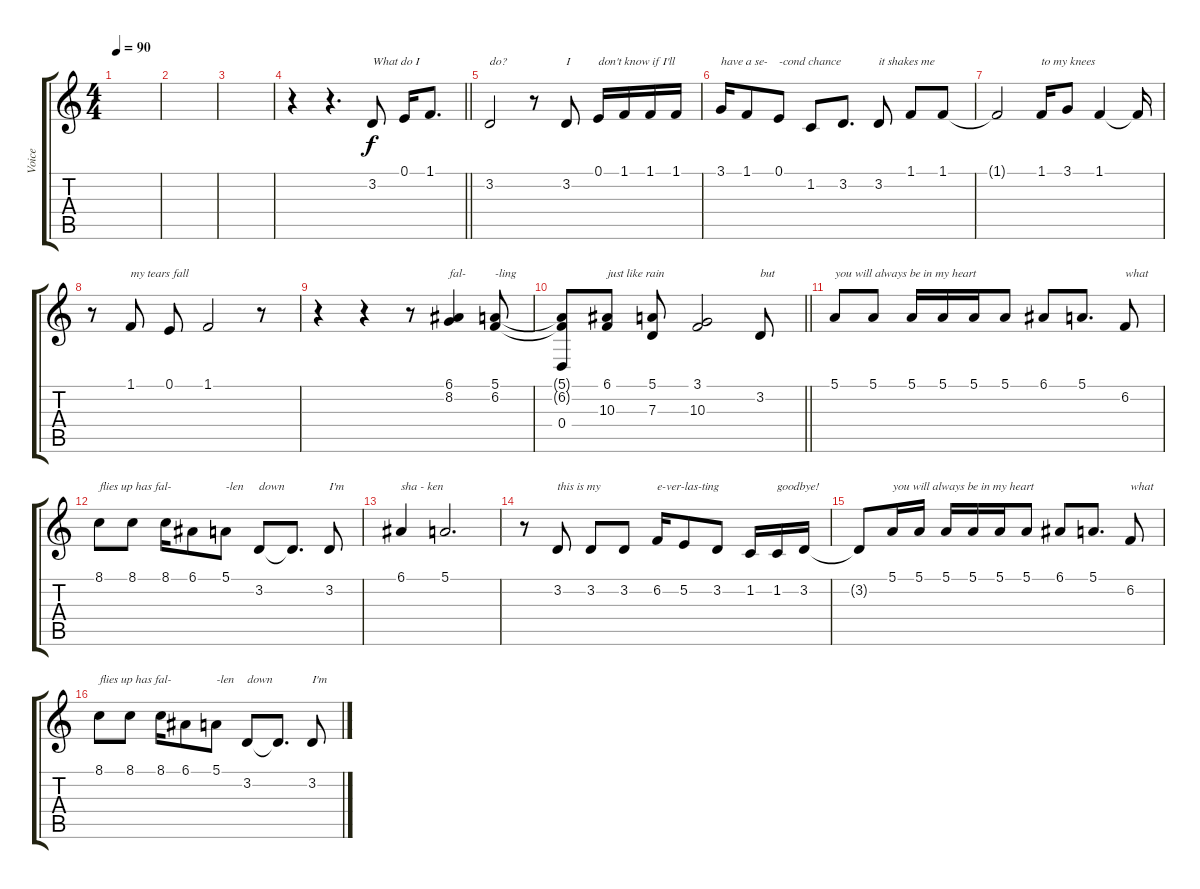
\track ("Voice" "Voice") {instrument flute}
\staff {score tabs}
\tuning (E4 B3 G3 D3 A2 E2) {hide}
\ts (4 4)
\tempo 90
\clef g2
\ks c
|
|
|
\barLineRight lightlight
r.4 r.4{d} 3.2.8{txt "What do I "} 0.1.16 1.1.8{d} |
3.2.2{txt "do?"} r.8 3.2.8{txt "I"} 0.1.16{txt "don't know if I'll"} 1.1.16 1.1.16 1.1.16 |
3.1.16{txt "have a se-"} 1.1.8 0.1.8{txt "-cond chance"} 1.2.8 3.2.8{d} 3.2.8{txt "it shakes me"} 1.1.8 1.1.8 |
1.1{t}.2 1.1.16{txt "to my knees"} 3.1.8 1.1.4 1.1{t}.16 |
r.8 1.1.8{txt "my tears fall"} 0.1.8 1.1.2 r.8 |
r.4 r.4 r.8 (6.1 8.2).4{txt "fal-"} (5.1 6.2).8{txt "-ling"} |
\barLineRight lightlight
(5.1{t} 6.2{t} 0.4).8 (6.1 10.3).8{txt "just like rain"} (5.1 7.3).8 (3.1 10.3).2 3.2.8{txt "but"} |
5.1.8{txt "you will always be in my heart"} 5.1.8 5.1.16 5.1.16 5.1.16 5.1.8 6.1.8 5.1.8{d} 6.2.8{txt "what"} |
8.1.8{txt "flies up has fal-"} 8.1.8 8.1.16 6.1.8 5.1.8{txt "-len"} 3.2.8{txt "down"} 3.2{t}.8{d} 3.2.8{txt "I'm"} |
6.1.4{txt "sha - ken"} 5.1.2{d} |
r.8 3.2.8{txt "this is my "} 3.2.8 3.2.8 6.2.16{txt "e-ver-las-ting"} 5.2.8 3.2.8 1.2.16 1.2.16{txt "goodbye!"} 3.2.16 |
3.2{t}.8 5.1.16{txt "you will always be in my heart"} 5.1.16 5.1.16 5.1.16 5.1.16 5.1.8 6.1.8 5.1.8{d} 6.2.8{txt "what"} |
8.1.8{txt "flies up has fal-"} 8.1.8 8.1.16 6.1.8 5.1.8{txt "-len"} 3.2.8{txt "down"} 3.2{t}.8{d} 3.2.8{txt "I'm"}
